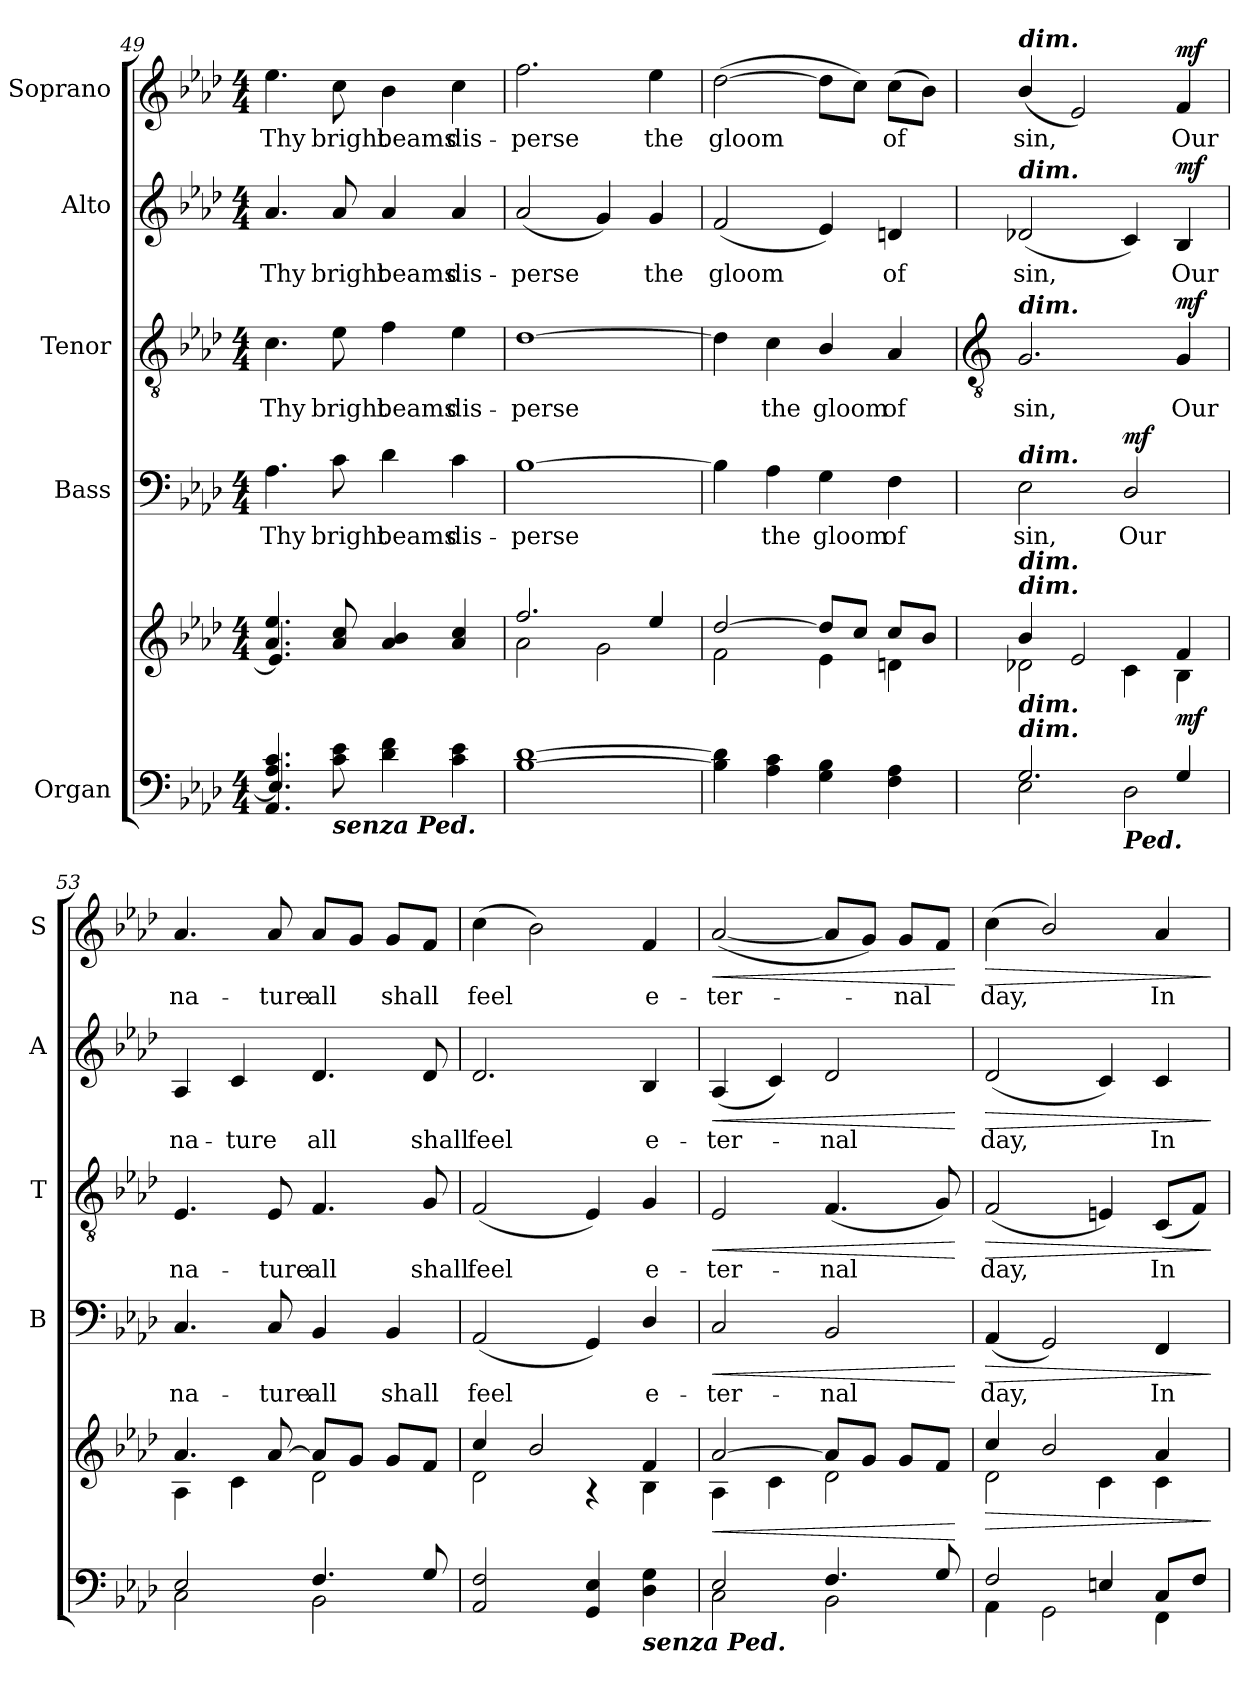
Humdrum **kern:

**kern	**kern	**dynam	**kern	**text	**dynam	**kern	**text	**dynam	**kern	**text	**dynam	**kern	**text	**dynam
*part5	*part5	*part5	*part4	*part4	*part4	*part3	*part3	*part3	*part2	*part2	*part2	*part1	*part1	*part1
*staff6	*staff5	*staff5/6	*staff4	*staff4	*staff4	*staff3	*staff3	*staff3	*staff2	*staff2	*staff2	*staff1	*staff1	*staff1
*I"Organ	*	*	*I"Bass	*	*	*I"Tenor	*	*	*I"Alto	*	*	*I"Soprano	*	*
*	*	*	*I'B	*	*	*I'T	*	*	*I'A	*	*	*I'S	*	*
*clefF4	*clefG2	*	*clefF4	*	*	*clefGv2	*	*	*clefG2	*	*	*clefG2	*	*
*k[b-e-a-d-]	*k[b-e-a-d-]	*	*k[b-e-a-d-]	*	*	*k[b-e-a-d-]	*	*	*k[b-e-a-d-]	*	*	*k[b-e-a-d-]	*	*
*A-:	*A-:	*	*A-:	*	*	*A-:	*	*	*A-:	*	*	*A-:	*	*
*M4/4	*M4/4	*	*M4/4	*	*	*M4/4	*	*	*M4/4	*	*	*M4/4	*	*
=49	=49	=49	=49	=49	=49	=49	=49	=49	=49	=49	=49	=49	=49	=49
*^	*^	*	*	*	*	*	*	*	*	*	*	*	*	*
!	!	!	!	!	!	!LO:LY:b	!	!	!LO:LY:b	!	!	!LO:LY:b	!	!	!LO:LY:b	!
4.AA-/ 4.A-/ 4.c/	4.E-/]	4.a-/ 4.ee-/	4.e-/]	.	4.A-	Thy	.	4.c	Thy	.	4.a-	Thy	.	4.ee-	Thy	.
!LO:TX:b:Bi:t=senza Ped.	!	!	!	!	!	!	!	!	!	!	!	!	!	!	!	!
!	!	!	!	!	!	!LO:LY:b	!	!	!LO:LY:b	!	!	!LO:LY:b	!	!	!LO:LY:b	!
8c\ 8e-\	8ryy	8a-/ 8cc/	8ryy	.	8c	bright	.	8e-	bright	.	8a-	bright	.	8cc	bright	.
!	!	!	!	!	!	!LO:LY:b	!	!	!LO:LY:b	!	!	!LO:LY:b	!	!	!LO:LY:b	!
4d-\ 4f\	2ryy	4a-/ 4b-/	2ryy	.	4d-	beams	.	4f	beams	.	4a-	beams	.	4b-	beams	.
!	!	!	!	!	!	!LO:LY:b	!	!	!LO:LY:b	!	!	!LO:LY:b	!	!	!LO:LY:b	!
4c\ 4e-\	.	4a-/ 4cc/	.	.	4c	dis-	.	4e-	dis-	.	4a-	dis-	.	4cc	dis-	.
=50	=50	=50	=50	=50	=50	=50	=50	=50	=50	=50	=50	=50	=50	=50	=50	=50
!	!	!	!	!	!	!LO:LY:b	!	!	!LO:LY:b	!	!	!LO:LY:b	!	!	!LO:LY:b	!
[1B-/ [1d-/	1ryy	2.ff/	2a-\	.	[1B-	-perse	.	[1d-	perse	.	(<2a-	-perse	.	2.ff	-perse	.
.	.	.	2g\	.	.	.	.	.	.	.	4g)	.	.	.	.	.
!	!	!	!	!	!	!	!	!	!	!	!	!LO:LY:b	!	!	!LO:LY:b	!
.	.	4ee-/	.	.	.	.	.	.	.	.	4g	the	.	4ee-	the	.
=51	=51	=51	=51	=51	=51	=51	=51	=51	=51	=51	=51	=51	=51	=51	=51	=51
!	!	!	!	!	!	!	!	!	!	!	!	!LO:LY:b	!	!	!LO:LY:b	!
4B-\] 4d-\]	2ryy	[2dd-/	2f\	.	4B-]	.	.	4d-]	.	.	(<2f	gloom	.	(>[2dd-	gloom	.
!	!	!	!	!	!	!LO:LY:b	!	!	!LO:LY:b	!	!	!	!	!	!	!
4A-\ 4c\	.	.	.	.	4A-	the	.	4c	the	.	.	.	.	.	.	.
!	!	!	!	!	!	!LO:LY:b	!	!	!LO:LY:b	!	!	!	!	!	!	!
4G\ 4B-\	2ryy	8dd-/L]	4e-\	.	4G	gloom	.	4B-/	gloom	.	4e-)	.	.	8dd-L]	.	.
.	.	8cc/J	.	.	.	.	.	.	.	.	.	.	.	8ccJ)	.	.
!	!	!	!	!	!	!LO:LY:b	!	!	!LO:LY:b	!	!	!LO:LY:b	!	!	!LO:LY:b	!
4F\ 4A-\	.	8cc/L	4dn\	.	4F	of	.	4A-	of	.	4dn	of	.	(>8ccL	of	.
.	.	8b-/J	.	.	.	.	.	.	.	.	.	.	.	8b-J)	.	.
!!LO:LB:g=z
=52	=52	=52	=52	=52	=52	=52	=52	=52	=52	=52	=52	=52	=52	=52	=52	=52
*	*	*	*	*	*	*	*	*clefGv2	*	*	*	*	*	*	*	*
!	!	!	!	!	!	!	!	!	!	!	!	!	!	!LO:TX:a:Bi:t=dim.	!	!
!	!	!	!	!	!	!	!	!	!	!	!LO:TX:a:Bi:t=dim.	!	!	!	!	!
!	!	!	!	!	!	!	!	!LO:TX:a:Bi:t=dim.	!	!	!	!	!	!	!	!
!	!	!	!	!	!LO:TX:a:Bi:t=dim.	!	!	!	!	!	!	!	!	!	!	!
!	!	!LO:TX:a:Bi:t=dim.	!	!	!	!	!	!	!	!	!	!	!	!	!	!
!	!	!LO:TX:a:Bi:t=dim.	!	!	!	!	!	!	!	!	!	!	!	!	!	!
!LO:TX:a:Bi:t=dim.	!	!	!	!	!	!	!	!	!	!	!	!	!	!	!	!
!LO:TX:a:Bi:t=dim.	!	!	!	!	!	!	!	!	!	!	!	!	!	!	!	!
!	!	!	!	!	!	!LO:LY:b	!	!	!LO:LY:b	!	!	!LO:LY:b	!	!	!LO:LY:b	!
2.G/	2E-\	4b-/	2d-X\	.	2E-	sin,	.	2.G	sin,	.	(<2d-X	sin,	.	(4b-/	sin,	.
.	.	2e-/	.	.	.	.	.	.	.	.	.	.	.	2e-)	.	.
!	!LO:TX:b:Bi:t=Ped.	!	!	!	!	!	!	!	!	!	!	!	!	!	!	!
!	!	!	!	!	!	!LO:LY:b	!LO:DY:b	!	!	!	!	!	!	!	!	!
.	2D-\	.	4c\	.	2D-/	Our	mf	.	.	.	4c)	.	.	.	.	.
!	!	!	!	!LO:DY:b	!	!	!	!	!LO:LY:b	!LO:DY:b	!	!LO:LY:b	!LO:DY:b	!	!LO:LY:b	!LO:DY:b
4G/	.	4f/	4B-\	mf	.	.	.	4G	Our	mf	4B-	Our	mf	4f	Our	mf
=53	=53	=53	=53	=53	=53	=53	=53	=53	=53	=53	=53	=53	=53	=53	=53	=53
!	!	!	!	!	!	!LO:LY:b	!	!	!LO:LY:b	!	!	!LO:LY:b	!	!	!LO:LY:b	!
2E-/	2C\	4.a-/	4A-\	.	4.C	na-	.	4.E-	na-	.	4A-	na-	.	4.a-	na-	.
!	!	!	!	!	!	!	!	!	!	!	!	!LO:LY:b	!	!	!	!
.	.	.	4c\	.	.	.	.	.	.	.	4c	-ture	.	.	.	.
!	!	!	!	!	!	!LO:LY:b	!	!	!LO:LY:b	!	!	!	!	!	!LO:LY:b	!
.	.	[8a-/	.	.	8C	-ture	.	8E-	-ture	.	.	.	.	8a-	-ture	.
!	!	!	!	!	!	!LO:LY:b	!	!	!LO:LY:b	!	!	!LO:LY:b	!	!	!LO:LY:b	!
4.F/	2BB-\	8a-/L]	2d-\	.	4BB-	all	.	4.F	all	.	4.d-	all	.	8a-L	all	.
.	.	8g/J	.	.	.	.	.	.	.	.	.	.	.	8gJ	.	.
!	!	!	!	!	!	!LO:LY:b	!	!	!	!	!	!	!	!	!LO:LY:b	!
.	.	8g/L	.	.	4BB-	shall	.	.	.	.	.	.	.	8gL	shall	.
!	!	!	!	!	!	!	!	!	!LO:LY:b	!	!	!LO:LY:b	!	!	!	!
8G/	.	8f/J	.	.	.	.	.	8G	shall	.	8d-	shall	.	8fJ	.	.
=54	=54	=54	=54	=54	=54	=54	=54	=54	=54	=54	=54	=54	=54	=54	=54	=54
!	!	!	!	!	!	!LO:LY:b	!	!	!LO:LY:b	!	!	!LO:LY:b	!	!	!LO:LY:b	!
2AA-/ 2F/	2ryy	4cc/	2d-\	.	(<2AA-	feel	.	(<2F	feel	.	2.d-	feel	.	(>4cc	feel	.
.	.	2b-/	.	.	.	.	.	.	.	.	.	.	.	2b-)	.	.
4GG/ 4E-/	2ryy	.	4r	.	4GG)	.	.	4E-)	.	.	.	.	.	.	.	.
!LO:TX:b:Bi:t=senza Ped.	!	!	!	!	!	!	!	!	!	!	!	!	!	!	!	!
!	!	!	!	!	!	!LO:LY:b	!	!	!LO:LY:b	!	!	!LO:LY:b	!	!	!LO:LY:b	!
4D-\ 4G\	.	4f/	4B-\	.	4D-/	e-	.	4G	e-	.	4B-	e-	.	4f	e-	.
=55	=55	=55	=55	=55	=55	=55	=55	=55	=55	=55	=55	=55	=55	=55	=55	=55
!	!	!	!	!LO:HP:b	!	!LO:LY:b	!LO:HP:b	!	!LO:LY:b	!LO:HP:b	!	!LO:LY:b	!LO:HP:b	!	!LO:LY:b	!LO:HP:b
2E-/	2C\	[2a-/	4A-\	<	2C	-ter-	<	2E-	-ter-	<	(<4A-	-ter-	<	(<[2a-	-ter-	<
.	.	.	4c\	.	.	.	.	.	.	.	4c)	.	.	.	.	.
!	!	!	!	!	!	!LO:LY:b	!	!	!LO:LY:b	!	!	!LO:LY:b	!	!	!	!
4.F/	2BB-\	8a-/L]	2d-\	.	2BB-	-nal	.	(<4.F	-nal	.	2d-	nal	.	8a-L]	.	.
.	.	8g/J	.	.	.	.	.	.	.	.	.	.	.	8gJ)	.	.
!	!	!	!	!	!	!	!	!	!	!	!	!	!	!	!LO:LY:b	!
.	.	8g/L	.	.	.	.	.	.	.	.	.	.	.	8gL	nal	.
8G/	.	8f/J	.	.	.	.	.	8G)	.	.	.	.	.	8fJ	.	.
*v	*v	*	*	*	*	*	*	*	*	*	*	*	*	*	*	*
*	*v	*v	*	*	*	*	*	*	*	*	*	*	*	*	*
.	.	[	.	.	[	.	.	[	.	.	[	.	.	[
=56	=56	=56	=56	=56	=56	=56	=56	=56	=56	=56	=56	=56	=56	=56
*^	*^	*	*	*	*	*	*	*	*	*	*	*	*	*
!	!	!	!	!LO:HP:b	!	!LO:LY:b	!LO:HP:b	!	!LO:LY:b	!LO:HP:b	!	!LO:LY:b	!LO:HP:b	!	!LO:LY:b	!LO:HP:b
2F/	4AA-\	4cc/	2d-\	>	(<4AA-	day,	>	(<2F	day,	>	(<2d-	day,	>	(<4cc	day,	>
.	2GG\	2b-/	.	.	2GG)	.	.	.	.	.	.	.	.	2b-/)	.	.
4En/	.	.	4c\	.	.	.	.	4En)	.	.	4c)	.	.	.	.	.
!	!	!	!	!	!	!LO:LY:b	!	!	!LO:LY:b	!	!	!LO:LY:b	!	!	!LO:LY:b	!
8C/L	4FF\	4a-/	4c\	.	4FF	In	.	(8CL	In	.	4c	In	.	4a-	In	.
8F/J	.	.	.	.	.	.	.	8FJ)	.	.	.	.	.	.	.	.
*v	*v	*	*	*	*	*	*	*	*	*	*	*	*	*	*	*
*	*v	*v	*	*	*	*	*	*	*	*	*	*	*	*	*
.	.	]	.	.	]	.	.	]	.	.	]	.	.	]
=	=	=	=	=	=	=	=	=	=	=	=	=	=	=
*-	*-	*-	*-	*-	*-	*-	*-	*-	*-	*-	*-	*-	*-	*-
